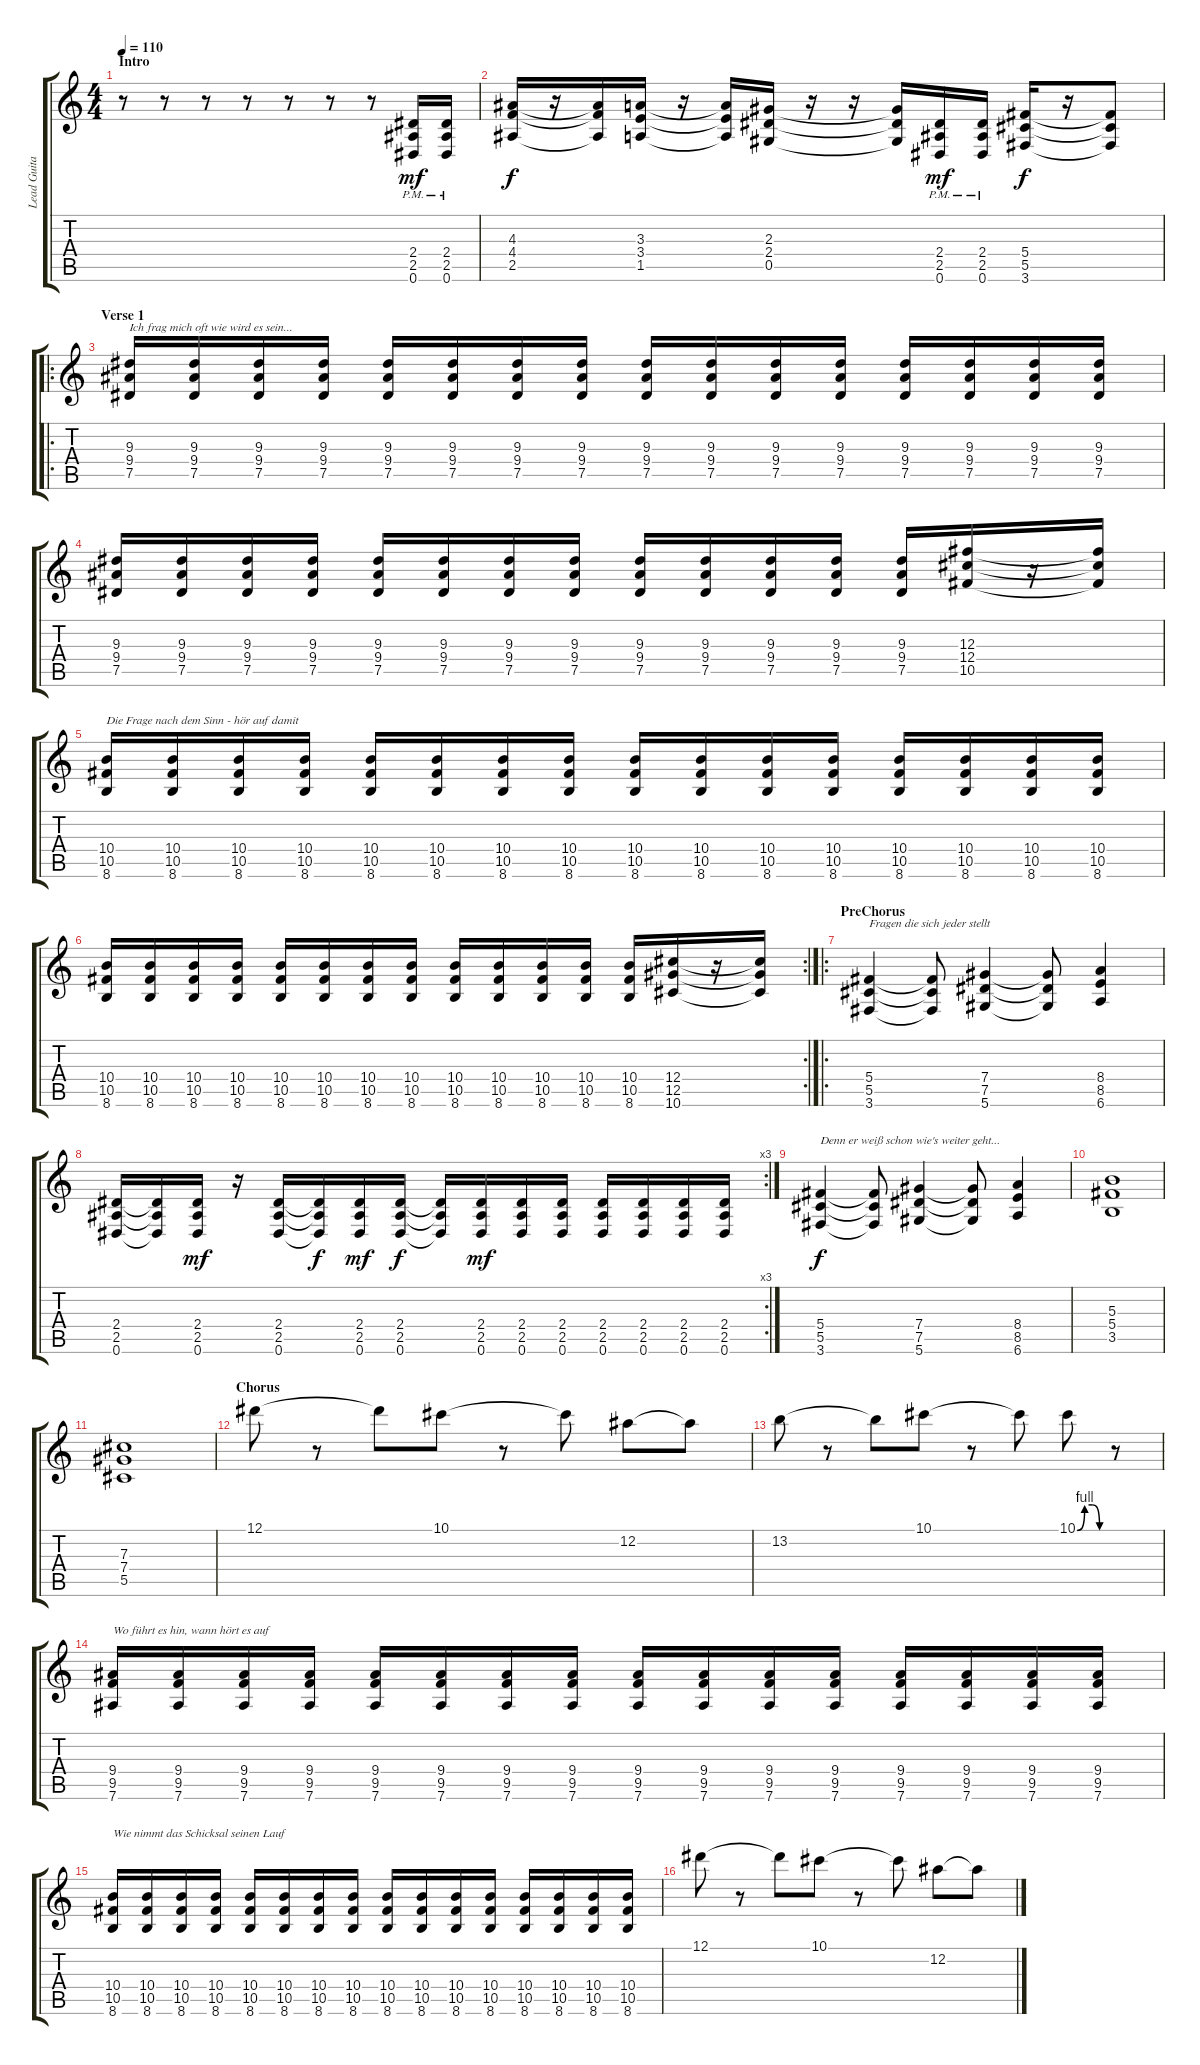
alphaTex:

\track ("Lead Guitar (Peter)" "Lead Guita") {instrument overdrivenguitar}
\staff {score tabs}
\tuning (Eb4 Bb3 Gb3 Db3 Ab2 Eb2) {hide}
\ts (4 4)
\section ("" "Intro")
\tempo 110
\clef g2
\ks c
r.8{dy mf instrument overdrivenguitar} r.8 r.8 r.8 r.8 r.8 r.8 (2.4{pm} 2.5 0.6).16 (2.4{pm} 2.5 0.6).16 |
(4.3 4.4 2.5).16{dy f} r.16 (4.3{t} 4.4{t} 2.5{t}).16 (3.3 3.4 1.5).16 r.16 (3.3{t} 3.4{t} 1.5{t}).16 (2.3 2.4 0.5).16 r.16 r.16 (2.3{t} 2.4{t} 0.5{t}).16 (2.4{pm} 2.5 0.6).16{dy mf} (2.4{pm} 2.5 0.6).16 (5.4 5.5 3.6).16{dy f} r.16 (5.4{t} 5.5{t} 3.6{t}).8 |
\ro
\section ("" "Verse 1")
(9.3 9.4 7.5).16{txt "Ich frag mich oft wie wird es sein..."} (9.3 9.4 7.5).16 (9.3 9.4 7.5).16 (9.3 9.4 7.5).16 (9.3 9.4 7.5).16 (9.3 9.4 7.5).16 (9.3 9.4 7.5).16 (9.3 9.4 7.5).16 (9.3 9.4 7.5).16 (9.3 9.4 7.5).16 (9.3 9.4 7.5).16 (9.3 9.4 7.5).16 (9.3 9.4 7.5).16 (9.3 9.4 7.5).16 (9.3 9.4 7.5).16 (9.3 9.4 7.5).16 |
(9.3 9.4 7.5).16 (9.3 9.4 7.5).16 (9.3 9.4 7.5).16 (9.3 9.4 7.5).16 (9.3 9.4 7.5).16 (9.3 9.4 7.5).16 (9.3 9.4 7.5).16 (9.3 9.4 7.5).16 (9.3 9.4 7.5).16 (9.3 9.4 7.5).16 (9.3 9.4 7.5).16 (9.3 9.4 7.5).16 (9.3 9.4 7.5).16 (12.3 12.4 10.5).16 r.16 (12.3{t} 12.4{t} 10.5{t}).16 |
(10.4 10.5 8.6).16{txt "Die Frage nach dem Sinn - hör auf damit"} (10.4 10.5 8.6).16 (10.4 10.5 8.6).16 (10.4 10.5 8.6).16 (10.4 10.5 8.6).16 (10.4 10.5 8.6).16 (10.4 10.5 8.6).16 (10.4 10.5 8.6).16 (10.4 10.5 8.6).16 (10.4 10.5 8.6).16 (10.4 10.5 8.6).16 (10.4 10.5 8.6).16 (10.4 10.5 8.6).16 (10.4 10.5 8.6).16 (10.4 10.5 8.6).16 (10.4 10.5 8.6).16 |
\rc 2
(10.4 10.5 8.6).16 (10.4 10.5 8.6).16 (10.4 10.5 8.6).16 (10.4 10.5 8.6).16 (10.4 10.5 8.6).16 (10.4 10.5 8.6).16 (10.4 10.5 8.6).16 (10.4 10.5 8.6).16 (10.4 10.5 8.6).16 (10.4 10.5 8.6).16 (10.4 10.5 8.6).16 (10.4 10.5 8.6).16 (10.4 10.5 8.6).16 (12.4 12.5 10.6).16 r.16 (12.4{t} 12.5{t} 10.6{t}).16 |
\ro
\section ("" "PreChorus")
(5.4 5.5 3.6).4{txt "Fragen die sich jeder stellt"} (5.4{t} 5.5{t} 3.6{t}).8 (7.4 7.5 5.6).4 (7.4{t} 7.5{t} 5.6{t}).8 (8.4 8.5 6.6).4 |
\rc 3
(2.4 2.5 0.6).16 (2.4{t} 2.5{t} 0.6{t}).16 (2.4 2.5 0.6).16{dy mf} r.16 (2.4 2.5 0.6).16 (2.4{t} 2.5{t} 0.6{t}).16{dy f} (2.4 2.5 0.6).16{dy mf} (2.4 2.5 0.6).16{dy f} (2.4{t} 2.5{t} 0.6{t}).16 (2.4 2.5 0.6).16{dy mf} (2.4 2.5 0.6).16 (2.4 2.5 0.6).16 (2.4 2.5 0.6).16 (2.4 2.5 0.6).16 (2.4 2.5 0.6).16 (2.4 2.5 0.6).16 |
(5.4 5.5 3.6).4{txt "Denn er weiß schon wie's weiter geht..." dy f} (5.4{t} 5.5{t} 3.6{t}).8 (7.4 7.5 5.6).4 (7.4{t} 7.5{t} 5.6{t}).8 (8.4 8.5 6.6).4 |
(5.3 5.4 3.5).1 |
(7.3 7.4 5.5).1 |
\section ("" "Chorus")
12.1.8 r.8 12.1{t}.8 10.1.8 r.8 10.1{t}.8 12.2.8 12.2{t}.8 |
13.2.8 r.8 13.2{t}.8 10.1.8 r.8 10.1{t}.8 10.1{be (custom 0 0 15 4 30 4 45 0 60 0)}.8 r.8 |
(9.4 9.5 7.6).16{txt "Wo führt es hin, wann hört es auf"} (9.4 9.5 7.6).16 (9.4 9.5 7.6).16 (9.4 9.5 7.6).16 (9.4 9.5 7.6).16 (9.4 9.5 7.6).16 (9.4 9.5 7.6).16 (9.4 9.5 7.6).16 (9.4 9.5 7.6).16 (9.4 9.5 7.6).16 (9.4 9.5 7.6).16 (9.4 9.5 7.6).16 (9.4 9.5 7.6).16 (9.4 9.5 7.6).16 (9.4 9.5 7.6).16 (9.4 9.5 7.6).16 |
(10.4 10.5 8.6).16{txt "Wie nimmt das Schicksal seinen Lauf"} (10.4 10.5 8.6).16 (10.4 10.5 8.6).16 (10.4 10.5 8.6).16 (10.4 10.5 8.6).16 (10.4 10.5 8.6).16 (10.4 10.5 8.6).16 (10.4 10.5 8.6).16 (10.4 10.5 8.6).16 (10.4 10.5 8.6).16 (10.4 10.5 8.6).16 (10.4 10.5 8.6).16 (10.4 10.5 8.6).16 (10.4 10.5 8.6).16 (10.4 10.5 8.6).16 (10.4 10.5 8.6).16 |
12.1.8 r.8 12.1{t}.8 10.1.8 r.8 10.1{t}.8 12.2.8 12.2{t}.8
